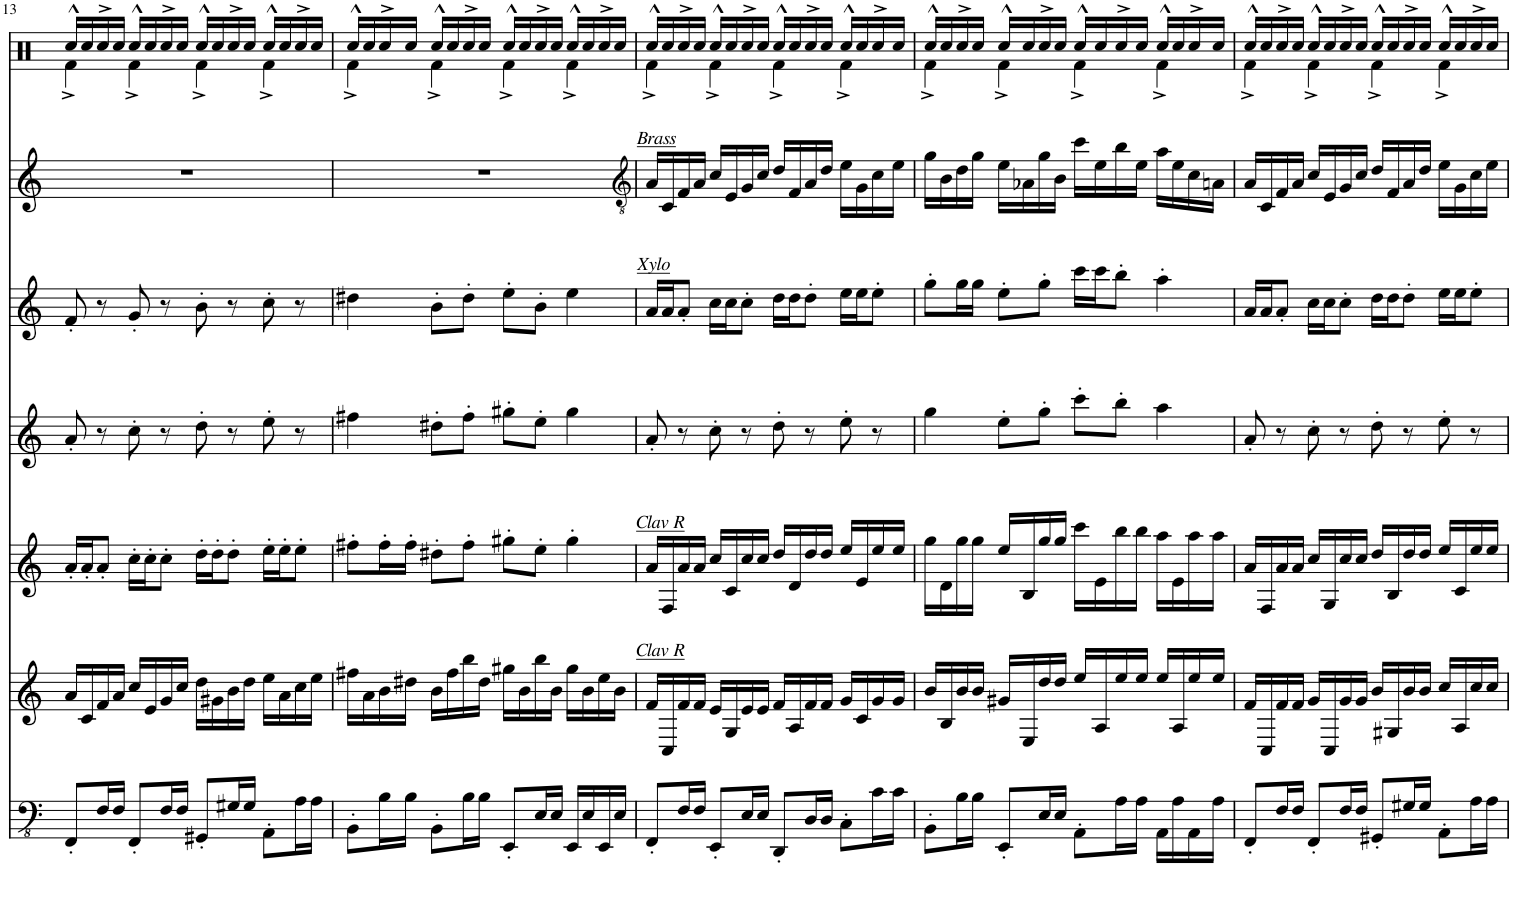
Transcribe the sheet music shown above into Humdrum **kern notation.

**kern	**kern	**kern	**kern	**kern	**kern	**kern
*part2	*part2	*part2	*part2	*part2	*part2	*part1
*staff7	*staff6	*staff5	*staff4	*staff3	*staff2	*staff1
*I"Bomberman	*	*	*	*	*	*I"Drumset, Snare Drum
!!LO:PB:g=z
*clefG2	*clefG2	*clefG2	*clefG2	*clefG2	*clefG2	*clefX
*k[]	*k[]	*k[]	*k[]	*k[]	*k[]	*k[]
*M4/4	*M4/4	*M4/4	*M4/4	*M4/4	*M4/4	*M4/4
=13	=13	=13	=13	=13	=13	=13
*	*	*	*	*	*	*^
8FFF'/L	16a/LL	16a'/LL	8a'/	8f'/	1r	16Rcc^^/LL	4Rf^\
.	16c/	16a'/J	.	.	.	16Rcc/	.
16FF/L	16f/	8a'/J	8r	8r	.	16Rcc^/	.
16FF/JJ	16a/JJ	.	.	.	.	16Rcc/JJ	.
8FFF'/L	16cc/LL	16cc'\LL	8cc'\	8g'/	.	16Rcc^^/LL	4Rf^\
.	16e/	16cc'\J	.	.	.	16Rcc/	.
16FF/L	16g/	8cc'\J	8r	8r	.	16Rcc^/	.
16FF/JJ	16cc/JJ	.	.	.	.	16Rcc/JJ	.
8GGG#X'/L	16dd\LL	16dd'\LL	8dd'\	8b'\	.	16Rcc^^/LL	4Rf^\
.	16g#X\	16dd'\J	.	.	.	16Rcc/	.
16GG#X/L	16b\	8dd'\J	8r	8r	.	16Rcc^/	.
16GG#/JJ	16dd\JJ	.	.	.	.	16Rcc/JJ	.
8AAA'\L	16ee\LL	16ee'\LL	8ee'\	8cc'\	.	16Rcc^^/LL	4Rf^\
.	16a\	16ee'\J	.	.	.	16Rcc/	.
16AA\L	16cc\	8ee'\J	8r	8r	.	16Rcc^/	.
16AA\JJ	16ee\JJ	.	.	.	.	16Rcc/JJ	.
=14	=14	=14	=14	=14	=14	=14	=14
8BBB'\L	16ff#X\LL	8ff#X'\L	4ff#X\	4dd#X\	1r	16Rcc^^/LL	4Rf^\
.	16a\	.	.	.	.	16Rcc/	.
16BB\L	16b\	16ff#'\L	.	.	.	16Rcc^/	.
16BB\JJ	16dd#X\JJ	16ff#'\JJ	.	.	.	16Rcc/JJ	.
8BBB'\L	16b\LL	8dd#X'\L	8dd#X'\L	8b'\L	.	16Rcc^^/LL	4Rf^\
.	16ff#\	.	.	.	.	16Rcc/	.
16BB\L	16bb\	8ff#'\J	8ff#'\J	8dd#'\J	.	16Rcc^/	.
16BB\JJ	16dd#\JJ	.	.	.	.	16Rcc/JJ	.
8EEE'/L	16gg#X\LL	8gg#X'\L	8gg#X'\L	8ee'\L	.	16Rcc^^/LL	4Rf^\
.	16b\	.	.	.	.	16Rcc/	.
16EE/L	16bb\	8ee'\J	8ee'\J	8b'\J	.	16Rcc^/	.
16EE/JJ	16b\JJ	.	.	.	.	16Rcc/JJ	.
16EEE/LL	16gg#\LL	4gg#'\	4gg#\	4ee\	.	16Rcc^^/LL	4Rf^\
16EE/	16b\	.	.	.	.	16Rcc/	.
16EEE/	16ee\	.	.	.	.	16Rcc^/	.
16EE/JJ	16b\JJ	.	.	.	.	16Rcc/JJ	.
=15	=15	=15	=15	=15	=15	=15	=15
*	*	*	*	*	*clefGv2	*	*
!	!	!	!	!	!LO:TX:a:i:t=Brass	!	!
!	!	!	!	!LO:TX:a:i:t=Xylo	!	!	!
!	!	!LO:TX:a:i:t=Clav R	!	!	!	!	!
!	!LO:TX:a:i:t=Clav R	!	!	!	!	!	!
8FFF'/L	16f/LL	16a/LL	8a'/	16a/LL	16A/LL	16Rcc^^/LL	4Rf^\
.	16C/	16F/	.	16a/J	16C/	16Rcc/	.
16FF/L	16f/	16a/	8r	8a'/J	16F/	16Rcc^/	.
16FF/JJ	16f/JJ	16a/JJ	.	.	16A/JJ	16Rcc/JJ	.
8EEE'/L	16e/LL	16cc/LL	8cc'\	16cc\LL	16c/LL	16Rcc^^/LL	4Rf^\
.	16G/	16c/	.	16cc\J	16E/	16Rcc/	.
16EE/L	16e/	16cc/	8r	8cc'\J	16G/	16Rcc^/	.
16EE/JJ	16e/JJ	16cc/JJ	.	.	16c/JJ	16Rcc/JJ	.
8DDD'/L	16f/LL	16dd/LL	8dd'\	16dd\LL	16d/LL	16Rcc^^/LL	4Rf^\
.	16A/	16d/	.	16dd\J	16F/	16Rcc/	.
16DD/L	16f/	16dd/	8r	8dd'\J	16A/	16Rcc^/	.
16DD/JJ	16f/JJ	16dd/JJ	.	.	16d/JJ	16Rcc/JJ	.
8CC'\L	16g/LL	16ee/LL	8ee'\	16ee\LL	16e\LL	16Rcc^^/LL	4Rf^\
.	16c/	16e/	.	16ee\J	16G\	16Rcc/	.
16C\L	16g/	16ee/	8r	8ee'\J	16c\	16Rcc^/	.
16C\JJ	16g/JJ	16ee/JJ	.	.	16e\JJ	16Rcc/JJ	.
=16	=16	=16	=16	=16	=16	=16	=16
8BBB'\L	16b/LL	16gg\LL	4gg\	8gg'\L	16g\LL	16Rcc^^/LL	4Rf^\
.	16B/	16d\	.	.	16B\	16Rcc/	.
16BB\L	16b/	16gg\	.	16gg\L	16d\	16Rcc^/	.
16BB\JJ	16b/JJ	16gg\JJ	.	16gg\JJ	16g\JJ	16Rcc/JJ	.
8EEE'/L	16g#X/LL	16ee/LL	8ee'\L	8ee'\L	16e\LL	16Rcc^^/LL	4Rf^\
.	16E/	16B/	.	.	16A-X\	16Rcc/	.
16EE/L	16dd/	16gg/	8gg'\J	8gg'\J	16g\	16Rcc^/	.
16EE/JJ	16dd/JJ	16gg/JJ	.	.	16B\JJ	16Rcc/JJ	.
8AAA'\L	16ee/LL	16ccc\LL	8ccc'\L	16ccc\LL	16cc\LL	16Rcc^^/LL	4Rf^\
.	16A/	16e\	.	16ccc\J	16e\	16Rcc/	.
16AA\L	16ee/	16bb\	8bb'\J	8bb'\J	16b\	16Rcc^/	.
16AA\JJ	16ee/JJ	16bb\JJ	.	.	16e\JJ	16Rcc/JJ	.
16AAA\LL	16ee/LL	16aa\LL	4aa\	4aa'\	16a\LL	16Rcc^^/LL	4Rf^\
16AA\	16A/	16e\	.	.	16e\	16Rcc/	.
16AAA\	16ee/	16aa\	.	.	16c\	16Rcc^/	.
16AA\JJ	16ee/JJ	16aa\JJ	.	.	16An\JJ	16Rcc/JJ	.
=17	=17	=17	=17	=17	=17	=17	=17
8FFF'/L	16f/LL	16a/LL	8a'/	16a/LL	16A/LL	16Rcc^^/LL	4Rf^\
.	16C/	16F/	.	16a/J	16C/	16Rcc/	.
16FF/L	16f/	16a/	8r	8a'/J	16F/	16Rcc^/	.
16FF/JJ	16f/JJ	16a/JJ	.	.	16A/JJ	16Rcc/JJ	.
8FFF'/L	16g/LL	16cc/LL	8cc'\	16cc\LL	16c/LL	16Rcc^^/LL	4Rf^\
.	16C/	16G/	.	16cc\J	16E/	16Rcc/	.
16FF/L	16g/	16cc/	8r	8cc'\J	16G/	16Rcc^/	.
16FF/JJ	16g/JJ	16cc/JJ	.	.	16c/JJ	16Rcc/JJ	.
8GGG#X'/L	16b/LL	16dd/LL	8dd'\	16dd\LL	16d/LL	16Rcc^^/LL	4Rf^\
.	16G#X/	16B/	.	16dd\J	16F/	16Rcc/	.
16GG#X/L	16b/	16dd/	8r	8dd'\J	16A/	16Rcc^/	.
16GG#/JJ	16b/JJ	16dd/JJ	.	.	16d/JJ	16Rcc/JJ	.
8AAA'\L	16cc/LL	16ee/LL	8ee'\	16ee\LL	16e\LL	16Rcc^^/LL	4Rf^\
.	16A/	16c/	.	16ee\J	16G\	16Rcc/	.
16AA\L	16cc/	16ee/	8r	8ee'\J	16c\	16Rcc^/	.
16AA\JJ	16cc/JJ	16ee/JJ	.	.	16e\JJ	16Rcc/JJ	.
*	*	*	*	*	*	*v	*v
=	=	=	=	=	=	=
*-	*-	*-	*-	*-	*-	*-
